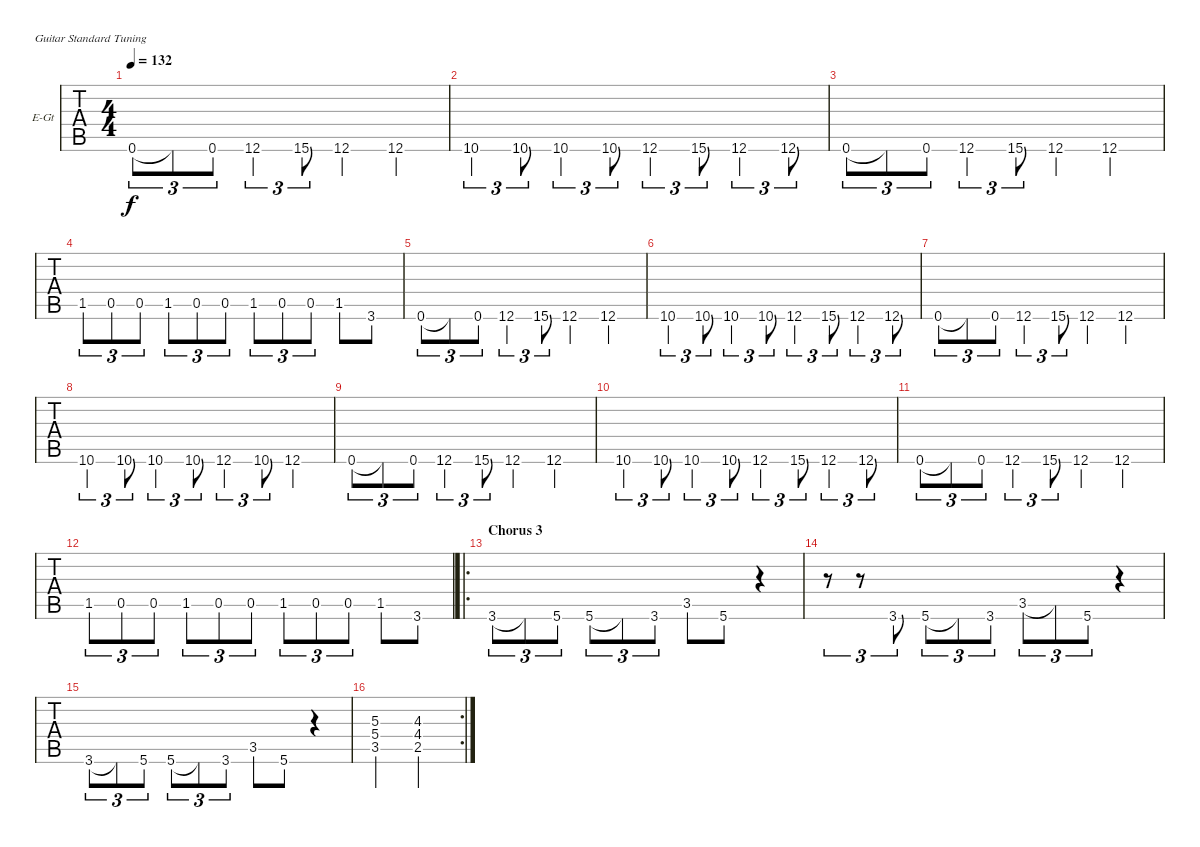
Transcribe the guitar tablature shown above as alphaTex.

\bracketExtendMode groupsimilarinstruments
\firstSystemTrackNameOrientation horizontal
\otherSystemsTrackNameOrientation horizontal
\track ("Guitar" "E-Gt") {instrument overdrivenguitar}
\staff {tabs}
\tuning (E4 B3 G3 D3 A2 E2)
\ts (4 4)
\tempo 132
\clef g2
\ks c
0.6.8{tu (3 2) dy f} 0.6{t}.8{tu (3 2)} 0.6.8{tu (3 2)} 12.6.4{tu (3 2)} 15.6.8{tu (3 2)} 12.6.4 12.6.4 |
10.6.4{tu (3 2)} 10.6.8{tu (3 2)} 10.6.4{tu (3 2)} 10.6.8{tu (3 2)} 12.6.4{tu (3 2)} 15.6.8{tu (3 2)} 12.6.4{tu (3 2)} 12.6.8{tu (3 2)} |
0.6.8{tu (3 2)} 0.6{t}.8{tu (3 2)} 0.6.8{tu (3 2)} 12.6.4{tu (3 2)} 15.6.8{tu (3 2)} 12.6.4 12.6.4 |
1.5.8{tu (3 2)} 0.5.8{tu (3 2)} 0.5.8{tu (3 2)} 1.5.8{tu (3 2)} 0.5.8{tu (3 2)} 0.5.8{tu (3 2)} 1.5.8{tu (3 2)} 0.5.8{tu (3 2)} 0.5.8{tu (3 2)} 1.5.8 3.6.8 |
0.6.8{tu (3 2)} 0.6{t}.8{tu (3 2)} 0.6.8{tu (3 2)} 12.6.4{tu (3 2)} 15.6.8{tu (3 2)} 12.6.4 12.6.4 |
10.6.4{tu (3 2)} 10.6.8{tu (3 2)} 10.6.4{tu (3 2)} 10.6.8{tu (3 2)} 12.6.4{tu (3 2)} 15.6.8{tu (3 2)} 12.6.4{tu (3 2)} 12.6.8{tu (3 2)} |
0.6.8{tu (3 2)} 0.6{t}.8{tu (3 2)} 0.6.8{tu (3 2)} 12.6.4{tu (3 2)} 15.6.8{tu (3 2)} 12.6.4 12.6.4 |
10.6.4{tu (3 2)} 10.6.8{tu (3 2)} 10.6.4{tu (3 2)} 10.6.8{tu (3 2)} 12.6.4{tu (3 2)} 10.6.8{tu (3 2)} 12.6.4 |
0.6.8{tu (3 2)} 0.6{t}.8{tu (3 2)} 0.6.8{tu (3 2)} 12.6.4{tu (3 2)} 15.6.8{tu (3 2)} 12.6.4 12.6.4 |
10.6.4{tu (3 2)} 10.6.8{tu (3 2)} 10.6.4{tu (3 2)} 10.6.8{tu (3 2)} 12.6.4{tu (3 2)} 15.6.8{tu (3 2)} 12.6.4{tu (3 2)} 12.6.8{tu (3 2)} |
0.6.8{tu (3 2)} 0.6{t}.8{tu (3 2)} 0.6.8{tu (3 2)} 12.6.4{tu (3 2)} 15.6.8{tu (3 2)} 12.6.4 12.6.4 |
1.5.8{tu (3 2)} 0.5.8{tu (3 2)} 0.5.8{tu (3 2)} 1.5.8{tu (3 2)} 0.5.8{tu (3 2)} 0.5.8{tu (3 2)} 1.5.8{tu (3 2)} 0.5.8{tu (3 2)} 0.5.8{tu (3 2)} 1.5.8 3.6.8 |
\ro
\section ("" "Chorus 3")
3.6.8{tu (3 2)} 3.6{t}.8{tu (3 2)} 5.6.8{tu (3 2)} 5.6.8{tu (3 2)} 5.6{t}.8{tu (3 2)} 3.6.8{tu (3 2)} 3.5.8 5.6.8 r.4 |
r.8{tu (3 2)} r.8{tu (3 2)} 3.6.8{tu (3 2)} 5.6.8{tu (3 2)} 5.6{t}.8{tu (3 2)} 3.6.8{tu (3 2)} 3.5.8{tu (3 2)} 3.5{t}.8{tu (3 2)} 5.6.8{tu (3 2)} r.4 |
3.6.8{tu (3 2)} 3.6{t}.8{tu (3 2)} 5.6.8{tu (3 2)} 5.6.8{tu (3 2)} 5.6{t}.8{tu (3 2)} 3.6.8{tu (3 2)} 3.5.8 5.6.8 r.4 |
\rc 2
(5.3 5.4 3.5).2 (4.3 4.4 2.5).2
